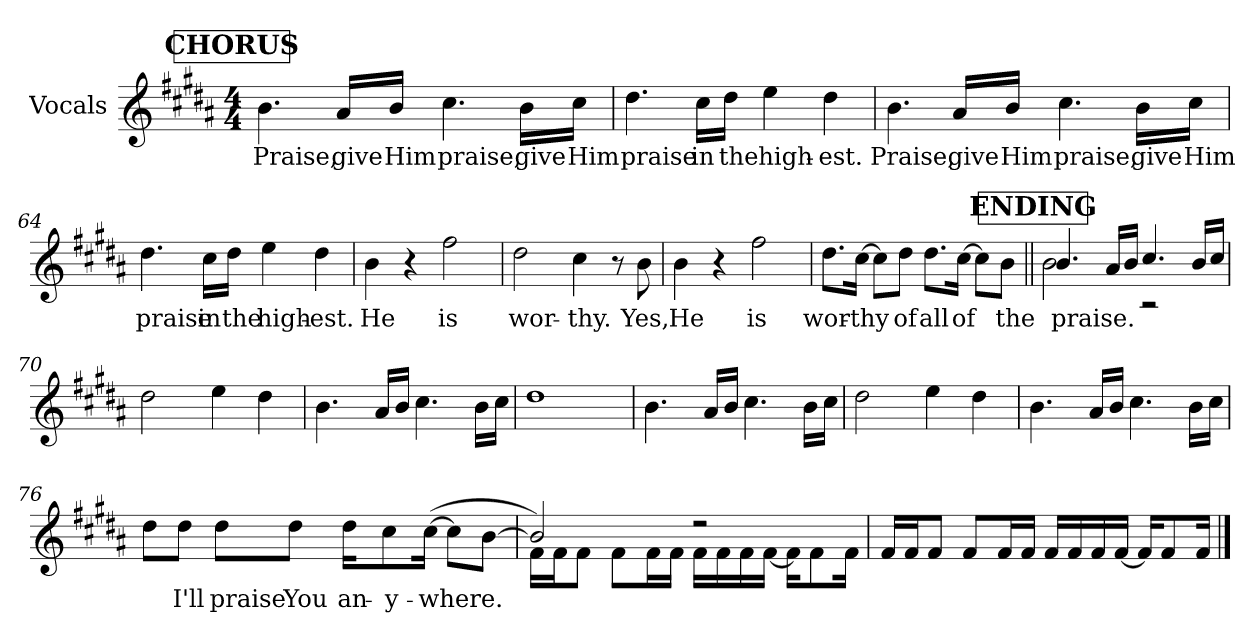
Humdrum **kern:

**kern	**text
*part1	*part1
*staff1	*staff1
*I"Vocals	*
*clefG2	*
*k[f#c#g#d#a#]	*
*B:	*
*M4/4	*
!!LO:REH:place=s1:a:B:t=CHORUS
=61	=61
!	!LO:LY:b
4.b\	Praise,
!	!LO:LY:b
16a#/LL	give
!	!LO:LY:b
16b/JJ	Him
!	!LO:LY:b
4.cc#\	praise,
!	!LO:LY:b
16b\LL	give
!	!LO:LY:b
16cc#\JJ	Him
!!LO:LB:g=z
=62	=62
!	!LO:LY:b
4.dd#\	praise
!	!LO:LY:b
16cc#\LL	in
!	!LO:LY:b
16dd#\JJ	the
!	!LO:LY:b
4ee\	high-
!	!LO:LY:b
4dd#\	-est.
=63	=63
!	!LO:LY:b
4.b\	Praise,
!	!LO:LY:b
16a#/LL	give
!	!LO:LY:b
16b/JJ	Him
!	!LO:LY:b
4.cc#\	praise,
!	!LO:LY:b
16b\LL	give
!	!LO:LY:b
16cc#\JJ	Him
=64	=64
!	!LO:LY:b
4.dd#\	praise
!	!LO:LY:b
16cc#\LL	in
!	!LO:LY:b
16dd#\JJ	the
!	!LO:LY:b
4ee\	high-
!	!LO:LY:b
4dd#\	-est.
!!LO:LB:g=z
=65	=65
!	!LO:LY:b
4b\	He
4r	.
!	!LO:LY:b
2ff#\	is
=66	=66
!	!LO:LY:b
2dd#\	wor-
!	!LO:LY:b
4cc#\	-thy.
8r	.
!	!LO:LY:b
8b\	Yes,
=67	=67
!	!LO:LY:b
4b\	He
4r	.
!	!LO:LY:b
2ff#\	is
=68	=68
!	!LO:LY:b
8.dd#\L	wor-
!	!LO:LY:b
[16cc#\Jk	-thy
8cc#\L]	.
!	!LO:LY:b
8dd#\J	of
!	!LO:LY:b
8.dd#\L	all
!	!LO:LY:b
[16cc#\Jk	of
8cc#\L]	.
!	!LO:LY:b
8b\J	the
!!LO:PB:g=z
!!LO:REH:place=s1:a:B:t=ENDING
=69||	=69||
*^	*
!	!	!LO:LY:b
4.b!/	2b\	praise.
16a#!/LL	.	.
16b!/JJ	.	.
4.cc#!/	2rA	.
16b!/LL	.	.
16cc#!/JJ	.	.
*v	*v	*
=70	=70
2dd#!\	.
4ee!\	.
4dd#!\	.
=71	=71
4.b!\	.
16a#!/LL	.
16b!/JJ	.
4.cc#!\	.
16b!\LL	.
16cc#!\JJ	.
=72	=72
1dd#!	.
!!LO:LB:g=z
=73	=73
4.b!\	.
16a#!/LL	.
16b!/JJ	.
4.cc#!\	.
16b!\LL	.
16cc#!\JJ	.
=74	=74
2dd#!\	.
4ee!\	.
4dd#!\	.
=75	=75
4.b!\	.
16a#!/LL	.
16b!/JJ	.
4.cc#!\	.
16b!\LL	.
16cc#!\JJ	.
!!LO:LB:g=z
=76	=76
8dd#!\L	.
!	!LO:LY:b
8dd#\J	I'll
!	!LO:LY:b
8dd#\L	praise
!	!LO:LY:b
8dd#\J	You
!	!LO:LY:b
16dd#\KL	an-
!	!LO:LY:b
8cc#\	-y-
!	!LO:LY:b
(>[16cc#\Jk	-where.
8cc#\L]	.
[8b\J	.
=77	=77
*^	*
2b/])	16f#!\LL	.
.	16f#!\J	.
.	8f#!\J	.
.	8f#!\L	.
.	16f#!\L	.
.	16f#!\JJ	.
2r	16f#!\LL	.
.	16f#!\	.
.	16f#!\	.
.	[<16f#!\JJ	.
.	16f#!\KL]	.
.	8f#!\	.
.	16f#!\Jk	.
*v	*v	*
!!LO:LB:g=z
=78	=78
16f#!/LL	.
16f#!/J	.
8f#!/J	.
8f#!/L	.
16f#!/L	.
16f#!/JJ	.
16f#!/LL	.
16f#!/	.
16f#!/	.
[16f#!/JJ	.
16f#!/KL]	.
8f#!/	.
16f#!/Jk	.
==	==
*-	*-
